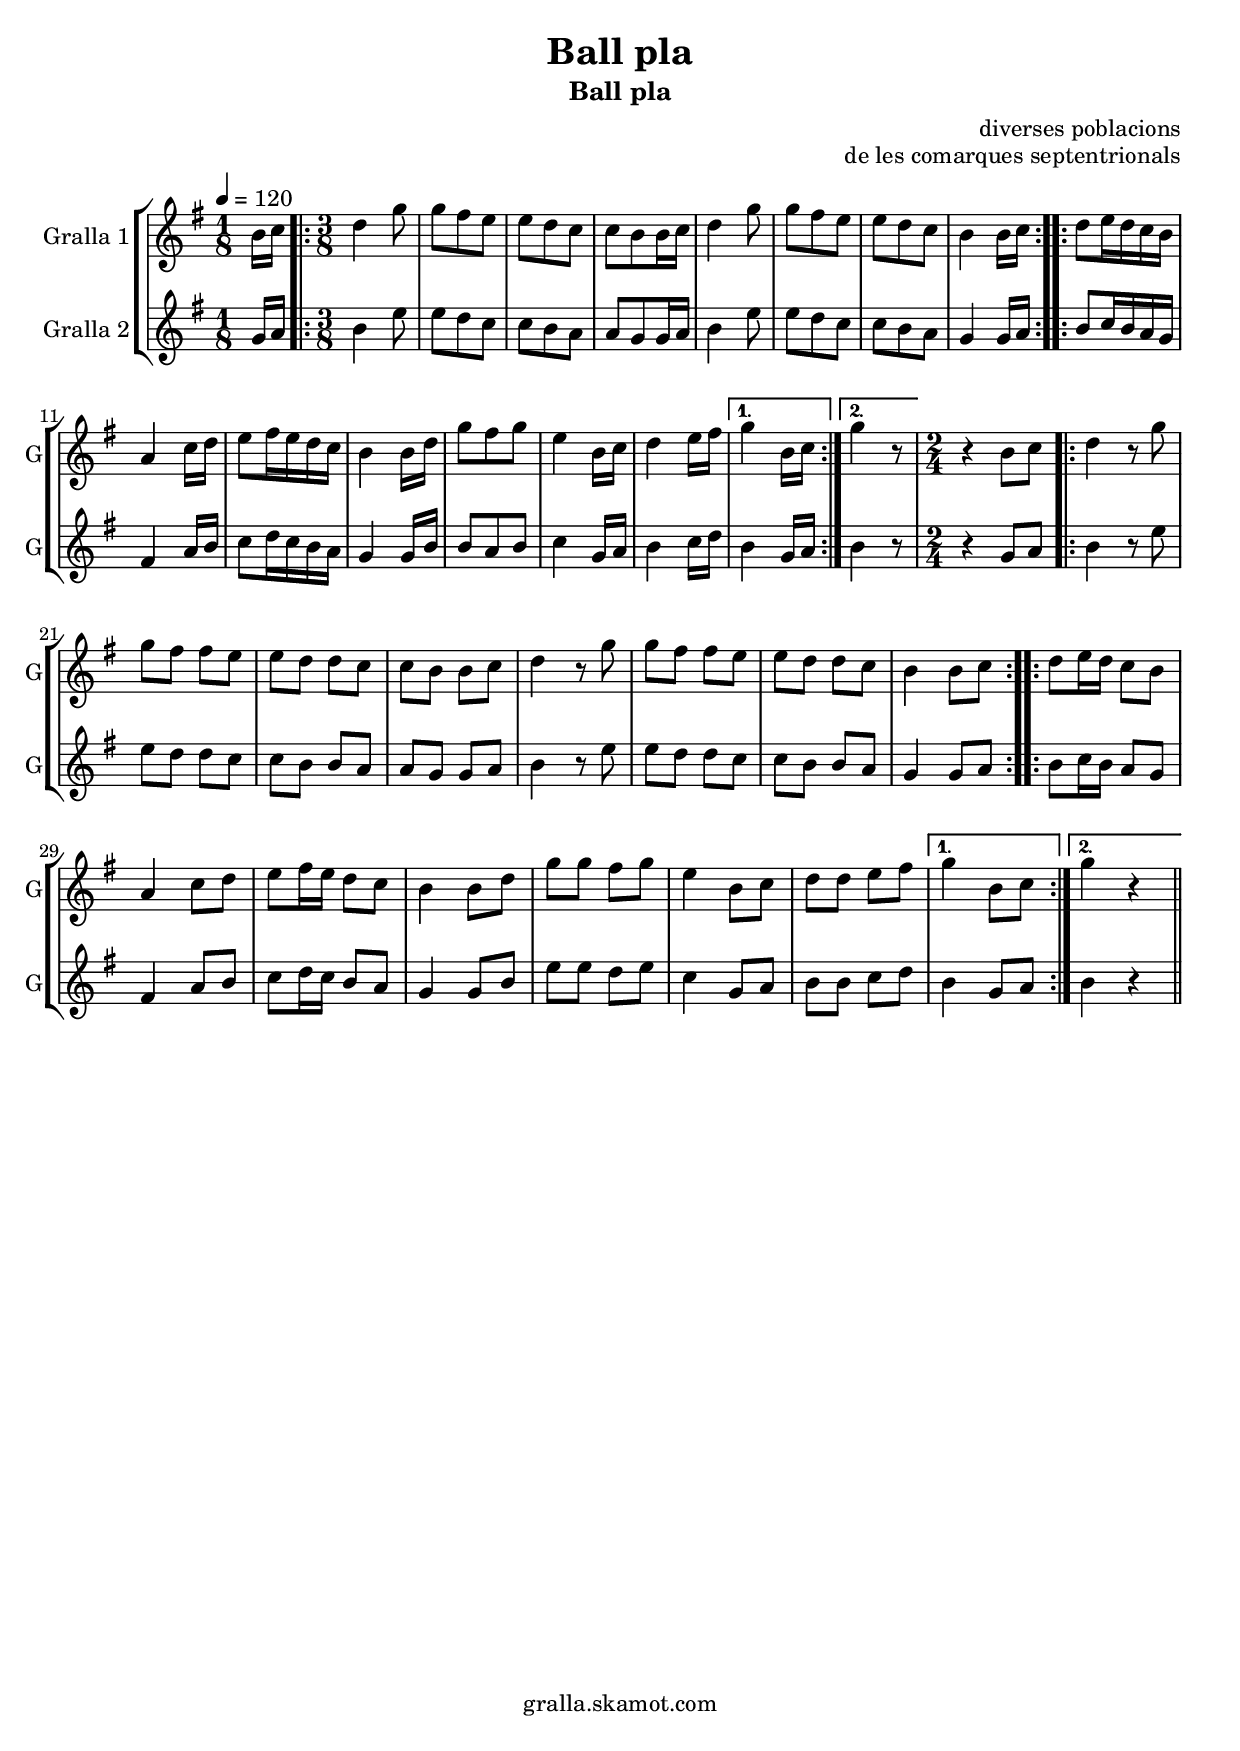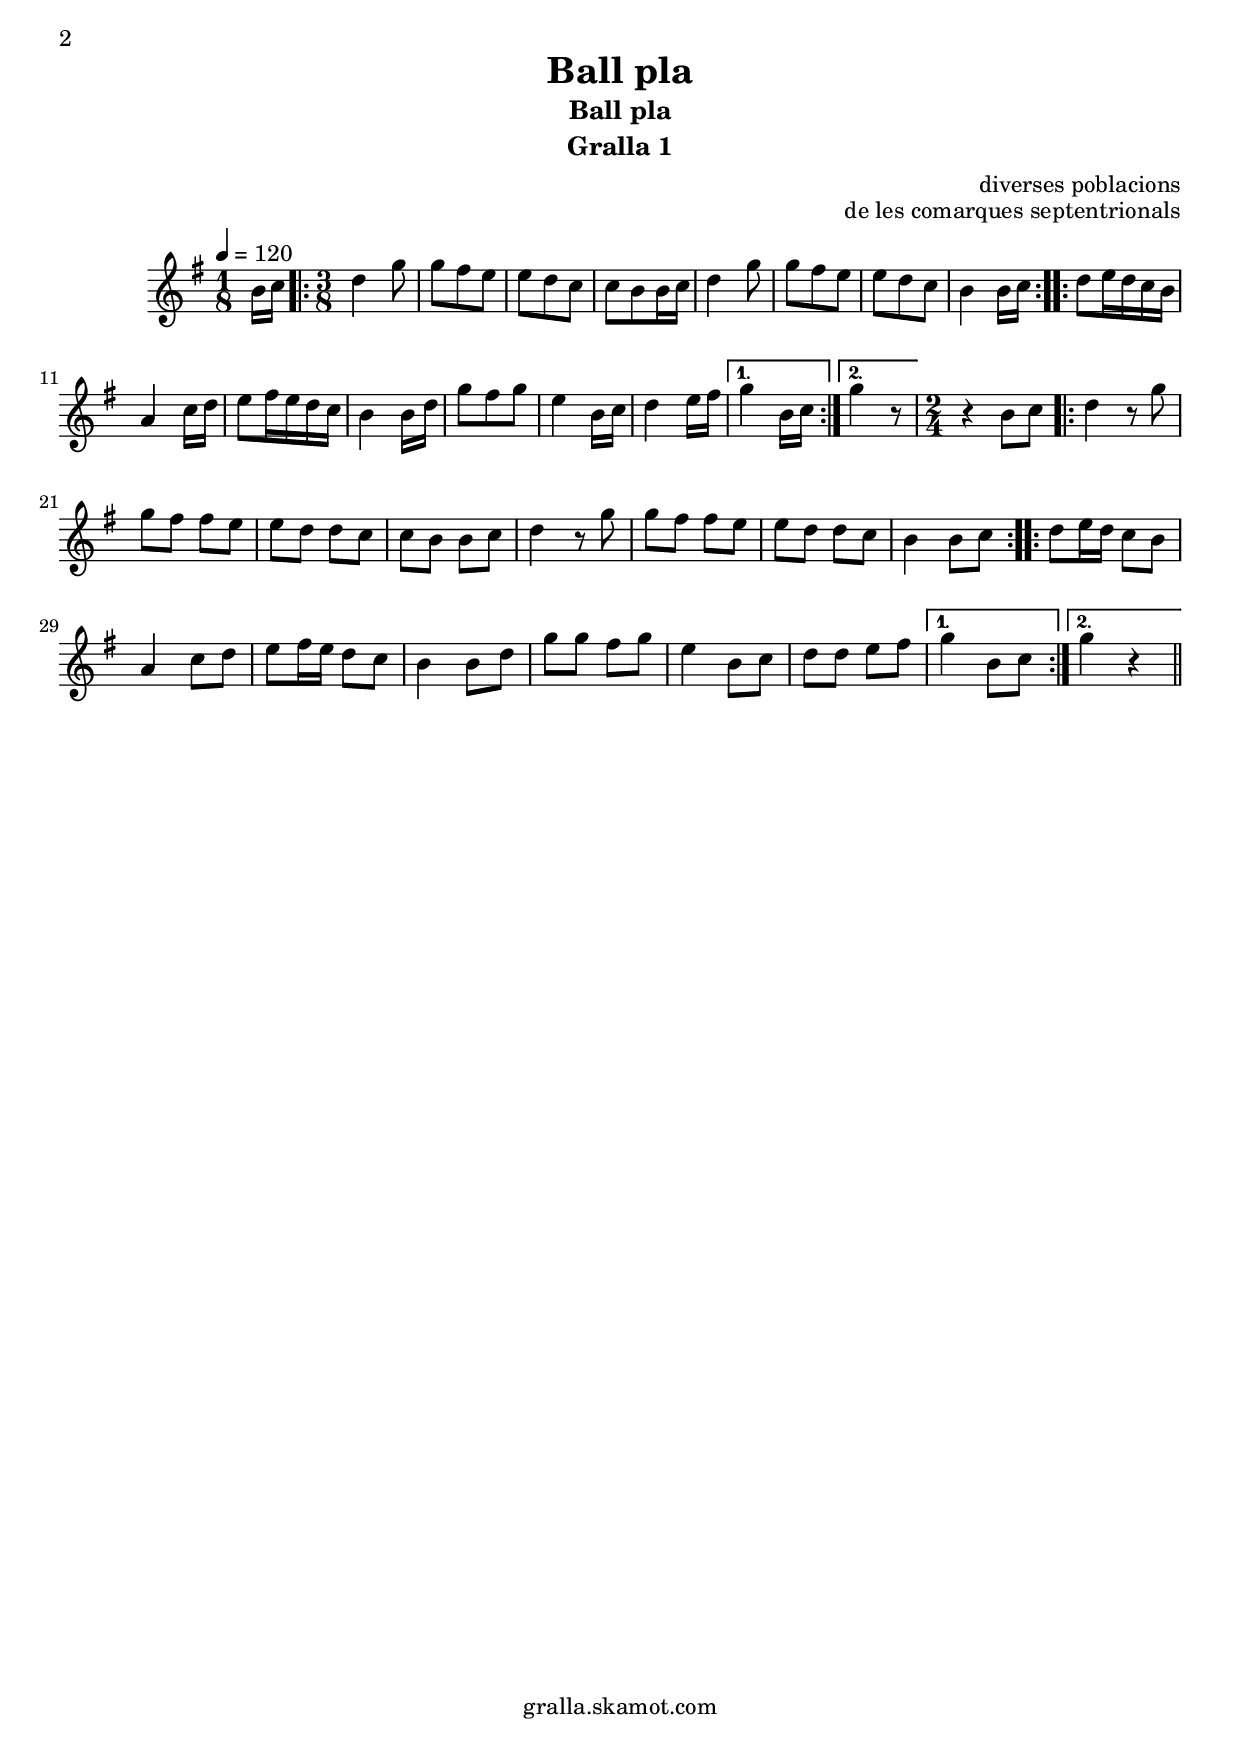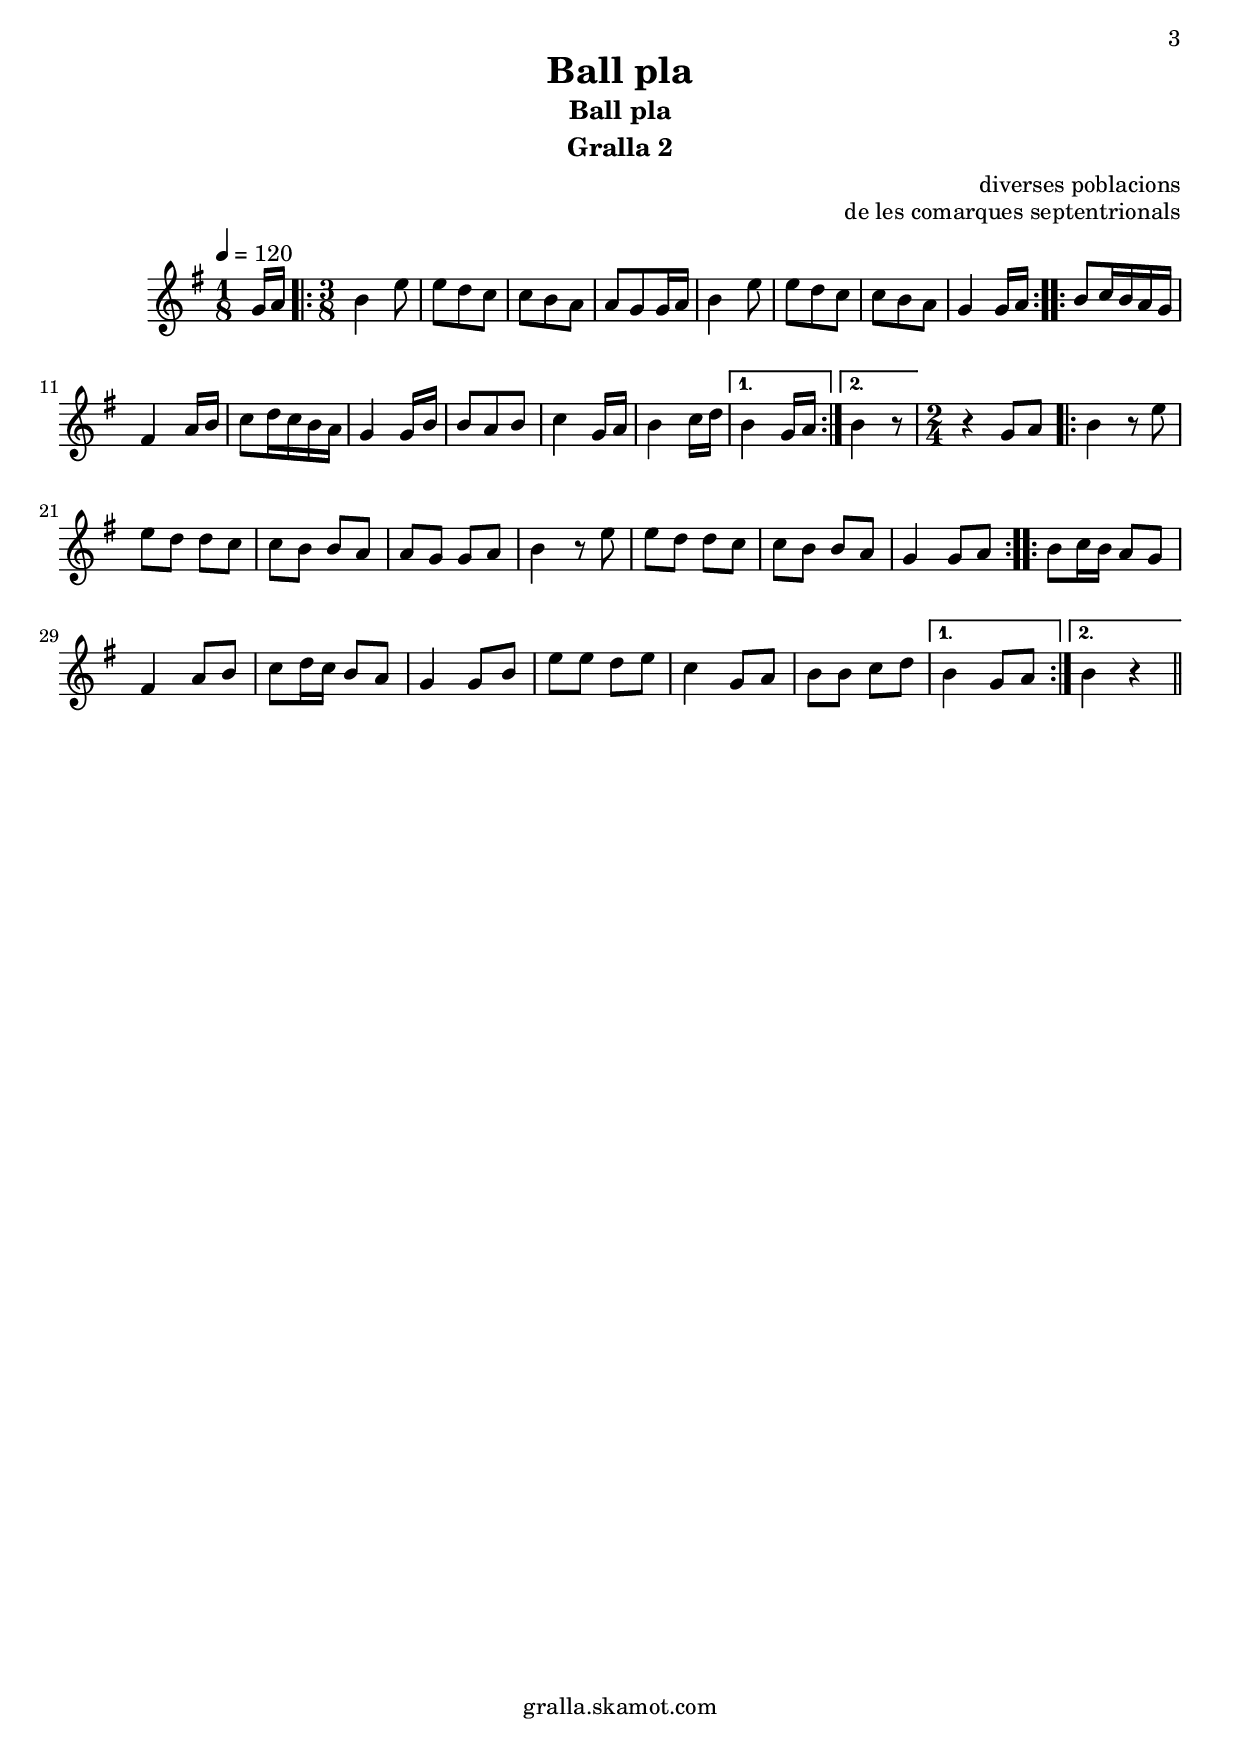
\version "2.16.2"

\header {
  dedication=""
  title="Ball pla"
  subtitle="Ball pla"
  subsubtitle=""
  poet=""
  meter=""
  piece=""
  composer=""
  arranger="diverses poblacions"
  opus="de les comarques septentrionals"
  instrument=""
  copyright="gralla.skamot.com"
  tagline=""
}

liniaroAa =
\relative b'
{
  \tempo 4=120
  \clef treble
  \key g \major
  \time 1/8
  b16 c  |
  \time 3/8   \repeat volta 2 { d4 g8  |
  g8 fis e  |
  e8 d c  |
  %05
  c8 b b16 c  |
  d4 g8  |
  g8 fis e  |
  e8 d c  |
  b4 b16 c  | }
  %10
  \repeat volta 2 { d8 e16 d c b  |
  a4 c16 d  |
  e8 fis16 e d c  |
  b4 b16 d  |
  g8 fis g  |
  %15
  e4 b16 c  |
  d4 e16 fis }
  \alternative { { g4 b,16 c }
  { g'4 r8 } }
  \time 2/4   r4 b,8 c  |
  %20
  \repeat volta 2 { d4 r8 g  |
  g8 fis fis e  |
  e8 d d c  |
  c8 b b c  |
  d4 r8 g  |
  %25
  g8 fis fis e  |
  e8 d d c  |
  b4 b8 c  | }
  \repeat volta 2 { d8 e16 d c8 b  |
  a4 c8 d  |
  %30
  e8 fis16 e d8 c  |
  b4 b8 d  |
  g8 g fis g  |
  e4 b8 c  |
  d8 d e fis }
  %35
  \alternative { { g4 b,8 c }
  { g'4 r } } \bar "||"
}

liniaroAb =
\relative g'
{
  \tempo 4=120
  \clef treble
  \key g \major
  \time 1/8
  g16 a  |
  \time 3/8   \repeat volta 2 { b4 e8  |
  e8 d c  |
  c8 b a  |
  %05
  a8 g g16 a  |
  b4 e8  |
  e8 d c  |
  c8 b a  |
  g4 g16 a  | }
  %10
  \repeat volta 2 { b8 c16 b a g  |
  fis4 a16 b  |
  c8 d16 c b a  |
  g4 g16 b  |
  b8 a b  |
  %15
  c4 g16 a  |
  b4 c16 d }
  \alternative { { b4 g16 a }
  { b4 r8 } }
  \time 2/4   r4 g8 a  |
  %20
  \repeat volta 2 { b4 r8 e  |
  e8 d d c  |
  c8 b b a  |
  a8 g g a  |
  b4 r8 e  |
  %25
  e8 d d c  |
  c8 b b a  |
  g4 g8 a  | }
  \repeat volta 2 { b8 c16 b a8 g  |
  fis4 a8 b  |
  %30
  c8 d16 c b8 a  |
  g4 g8 b  |
  e8 e d e  |
  c4 g8 a  |
  b8 b c d }
  %35
  \alternative { { b4 g8 a }
  { b4 r } } \bar "||"
}

\bookpart {
  \score {
    \new StaffGroup {
      \override Score.RehearsalMark.self-alignment-X = #LEFT
      <<
        \new Staff \with {instrumentName = #"Gralla 1" shortInstrumentName = #"G"} \liniaroAa
        \new Staff \with {instrumentName = #"Gralla 2" shortInstrumentName = #"G"} \liniaroAb
      >>
    }
    \layout {}
  }
  \score { \unfoldRepeats
    \new StaffGroup {
      \override Score.RehearsalMark.self-alignment-X = #LEFT
      <<
        \new Staff \with {instrumentName = #"Gralla 1" shortInstrumentName = #"G"} \liniaroAa
        \new Staff \with {instrumentName = #"Gralla 2" shortInstrumentName = #"G"} \liniaroAb
      >>
    }
    \midi {
      \set Staff.midiInstrument = "oboe"
      \set DrumStaff.midiInstrument = "drums"
    }
  }
}

\bookpart {
  \header {instrument="Gralla 1"}
  \score {
    \new StaffGroup {
      \override Score.RehearsalMark.self-alignment-X = #LEFT
      <<
        \new Staff \liniaroAa
      >>
    }
    \layout {}
  }
  \score { \unfoldRepeats
    \new StaffGroup {
      \override Score.RehearsalMark.self-alignment-X = #LEFT
      <<
        \new Staff \liniaroAa
      >>
    }
    \midi {
      \set Staff.midiInstrument = "oboe"
      \set DrumStaff.midiInstrument = "drums"
    }
  }
}

\bookpart {
  \header {instrument="Gralla 2"}
  \score {
    \new StaffGroup {
      \override Score.RehearsalMark.self-alignment-X = #LEFT
      <<
        \new Staff \liniaroAb
      >>
    }
    \layout {}
  }
  \score { \unfoldRepeats
    \new StaffGroup {
      \override Score.RehearsalMark.self-alignment-X = #LEFT
      <<
        \new Staff \liniaroAb
      >>
    }
    \midi {
      \set Staff.midiInstrument = "oboe"
      \set DrumStaff.midiInstrument = "drums"
    }
  }
}

